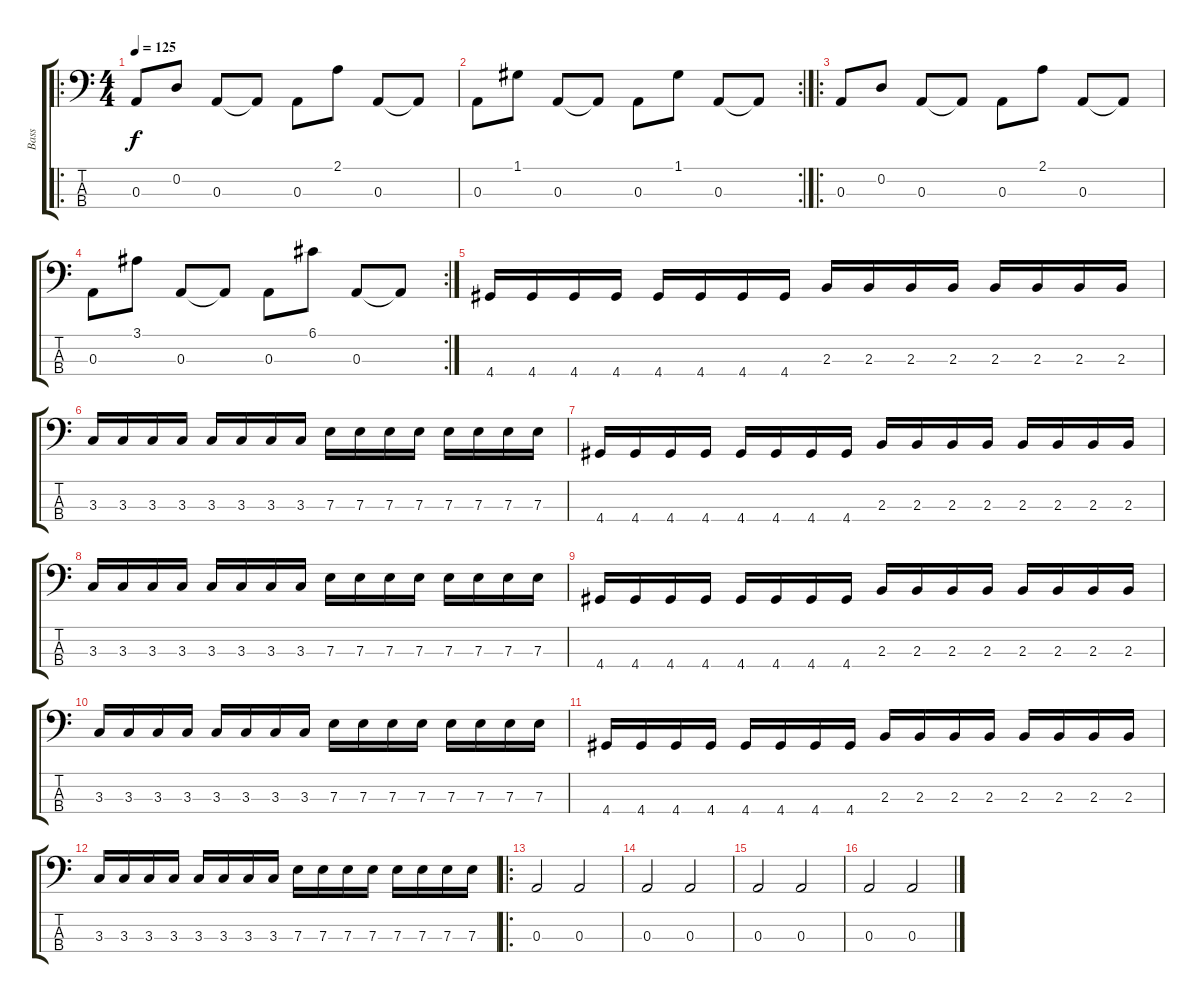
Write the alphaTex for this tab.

\track ("Bass" "Bass") {instrument electricbassfinger}
\staff {score tabs}
\tuning (G2 D2 A1 E1) {hide}
\ro
\ts (4 4)
\tempo 125
\clef f4
\ks c
0.3.8{dy f} 0.2.8 0.3.8 0.3{t}.8 0.3.8 2.1.8 0.3.8 0.3{t}.8 |
\rc 2
0.3.8 1.1.8 0.3.8 0.3{t}.8 0.3.8 1.1.8 0.3.8 0.3{t}.8 |
\ro
0.3.8 0.2.8 0.3.8 0.3{t}.8 0.3.8 2.1.8 0.3.8 0.3{t}.8 |
\rc 2
0.3.8 3.1.8 0.3.8 0.3{t}.8 0.3.8 6.1.8 0.3.8 0.3{t}.8 |
4.4.16 4.4.16 4.4.16 4.4.16 4.4.16 4.4.16 4.4.16 4.4.16 2.3.16 2.3.16 2.3.16 2.3.16 2.3.16 2.3.16 2.3.16 2.3.16 |
3.3.16 3.3.16 3.3.16 3.3.16 3.3.16 3.3.16 3.3.16 3.3.16 7.3.16 7.3.16 7.3.16 7.3.16 7.3.16 7.3.16 7.3.16 7.3.16 |
4.4.16 4.4.16 4.4.16 4.4.16 4.4.16 4.4.16 4.4.16 4.4.16 2.3.16 2.3.16 2.3.16 2.3.16 2.3.16 2.3.16 2.3.16 2.3.16 |
3.3.16 3.3.16 3.3.16 3.3.16 3.3.16 3.3.16 3.3.16 3.3.16 7.3.16 7.3.16 7.3.16 7.3.16 7.3.16 7.3.16 7.3.16 7.3.16 |
4.4.16 4.4.16 4.4.16 4.4.16 4.4.16 4.4.16 4.4.16 4.4.16 2.3.16 2.3.16 2.3.16 2.3.16 2.3.16 2.3.16 2.3.16 2.3.16 |
3.3.16 3.3.16 3.3.16 3.3.16 3.3.16 3.3.16 3.3.16 3.3.16 7.3.16 7.3.16 7.3.16 7.3.16 7.3.16 7.3.16 7.3.16 7.3.16 |
4.4.16 4.4.16 4.4.16 4.4.16 4.4.16 4.4.16 4.4.16 4.4.16 2.3.16 2.3.16 2.3.16 2.3.16 2.3.16 2.3.16 2.3.16 2.3.16 |
3.3.16 3.3.16 3.3.16 3.3.16 3.3.16 3.3.16 3.3.16 3.3.16 7.3.16 7.3.16 7.3.16 7.3.16 7.3.16 7.3.16 7.3.16 7.3.16 |
\ro
0.3.2 0.3.2 |
0.3.2 0.3.2 |
0.3.2 0.3.2 |
0.3.2 0.3.2
